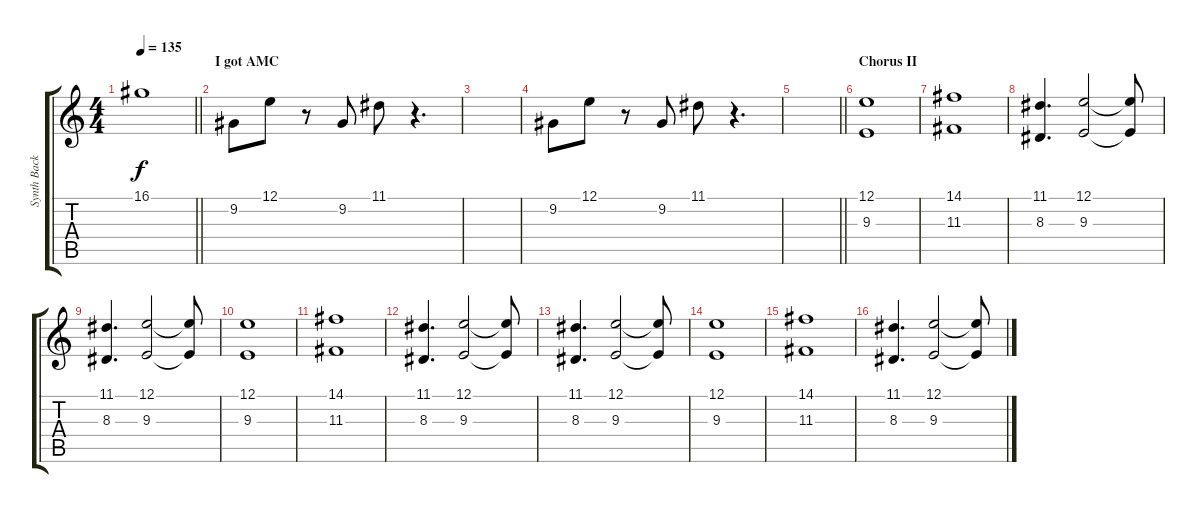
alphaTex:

\track ("Synth Back" "Synth Back") {instrument stringensemble1}
\staff {score tabs}
\tuning (E4 B3 G3 D3 A2 E2) {hide}
\ts (4 4)
\tempo 135
\clef g2
\barLineRight lightlight
\ks c
16.1{t}.1{dy f} |
\section ("" "I got AMC")
9.2.8{volume 11} 12.1.8 r.8 9.2.8 11.1.8 r.4{d} |
|
9.2.8{volume 11} 12.1.8 r.8 9.2.8 11.1.8 r.4{d} |
\barLineRight lightlight
|
\section ("" "Chorus II")
(12.1 9.3).1 |
(14.1 11.3).1 |
(11.1 8.3).4{d} (12.1 9.3).2 (12.1{t} 9.3{t}).8 |
(11.1 8.3).4{d} (12.1 9.3).2 (12.1{t} 9.3{t}).8 |
(12.1 9.3).1 |
(14.1 11.3).1 |
(11.1 8.3).4{d} (12.1 9.3).2 (12.1{t} 9.3{t}).8 |
(11.1 8.3).4{d} (12.1 9.3).2 (12.1{t} 9.3{t}).8 |
(12.1 9.3).1 |
(14.1 11.3).1 |
(11.1 8.3).4{d} (12.1 9.3).2 (12.1{t} 9.3{t}).8
